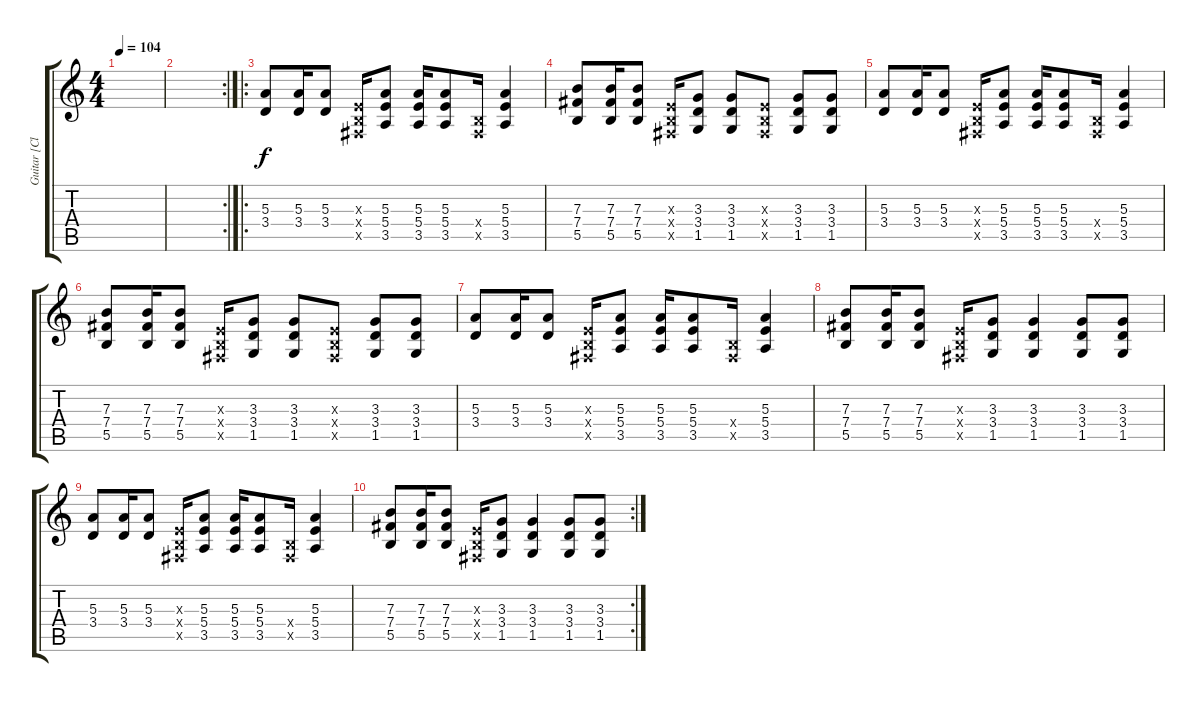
\track ("Guitar [Clean]" "Guitar [Cl") {instrument acousticguitarsteel}
\staff {score tabs}
\tuning (Db4 Ab3 E3 B2 Gb2 B1) {hide}
\ts (4 4)
\tempo 104
\clef g2
\ks c
|
\rc 2
|
\ro
(5.3 3.4).8 (5.3 3.4).16 (5.3 3.4).8 (0.3{x} 0.4{x} 0.5{x}).16 (5.3 5.4 3.5).8 (5.3 5.4 3.5).16 (5.3 5.4 3.5).8 (0.4{x} 0.5{x}).16 (5.3 5.4 3.5).4 |
(7.3 7.4 5.5).8 (7.3 7.4 5.5).16 (7.3 7.4 5.5).8 (0.3{x} 0.4{x} 0.5{x}).16 (3.3 3.4 1.5).8 (3.3 3.4 1.5).8 (0.3{x} 0.4{x} 0.5{x}).8 (3.3 3.4 1.5).8 (3.3 3.4 1.5).8 |
(5.3 3.4).8 (5.3 3.4).16 (5.3 3.4).8 (0.3{x} 0.4{x} 0.5{x}).16 (5.3 5.4 3.5).8 (5.3 5.4 3.5).16 (5.3 5.4 3.5).8 (0.4{x} 0.5{x}).16 (5.3 5.4 3.5).4 |
(7.3 7.4 5.5).8 (7.3 7.4 5.5).16 (7.3 7.4 5.5).8 (0.3{x} 0.4{x} 0.5{x}).16 (3.3 3.4 1.5).8 (3.3 3.4 1.5).8 (0.3{x} 0.4{x} 0.5{x}).8 (3.3 3.4 1.5).8 (3.3 3.4 1.5).8 |
(5.3 3.4).8 (5.3 3.4).16 (5.3 3.4).8 (0.3{x} 0.4{x} 0.5{x}).16 (5.3 5.4 3.5).8 (5.3 5.4 3.5).16 (5.3 5.4 3.5).8 (0.4{x} 0.5{x}).16 (5.3 5.4 3.5).4 |
(7.3 7.4 5.5).8 (7.3 7.4 5.5).16 (7.3 7.4 5.5).8 (0.3{x} 0.4{x} 0.5{x}).16 (3.3 3.4 1.5).8 (3.3 3.4 1.5).4 (3.3 3.4 1.5).8 (3.3 3.4 1.5).8 |
(5.3 3.4).8 (5.3 3.4).16 (5.3 3.4).8 (0.3{x} 0.4{x} 0.5{x}).16 (5.3 5.4 3.5).8 (5.3 5.4 3.5).16 (5.3 5.4 3.5).8 (0.4{x} 0.5{x}).16 (5.3 5.4 3.5).4 |
\rc 2
(7.3 7.4 5.5).8 (7.3 7.4 5.5).16 (7.3 7.4 5.5).8 (0.3{x} 0.4{x} 0.5{x}).16 (3.3 3.4 1.5).8 (3.3 3.4 1.5).4 (3.3 3.4 1.5).8 (3.3 3.4 1.5).8
